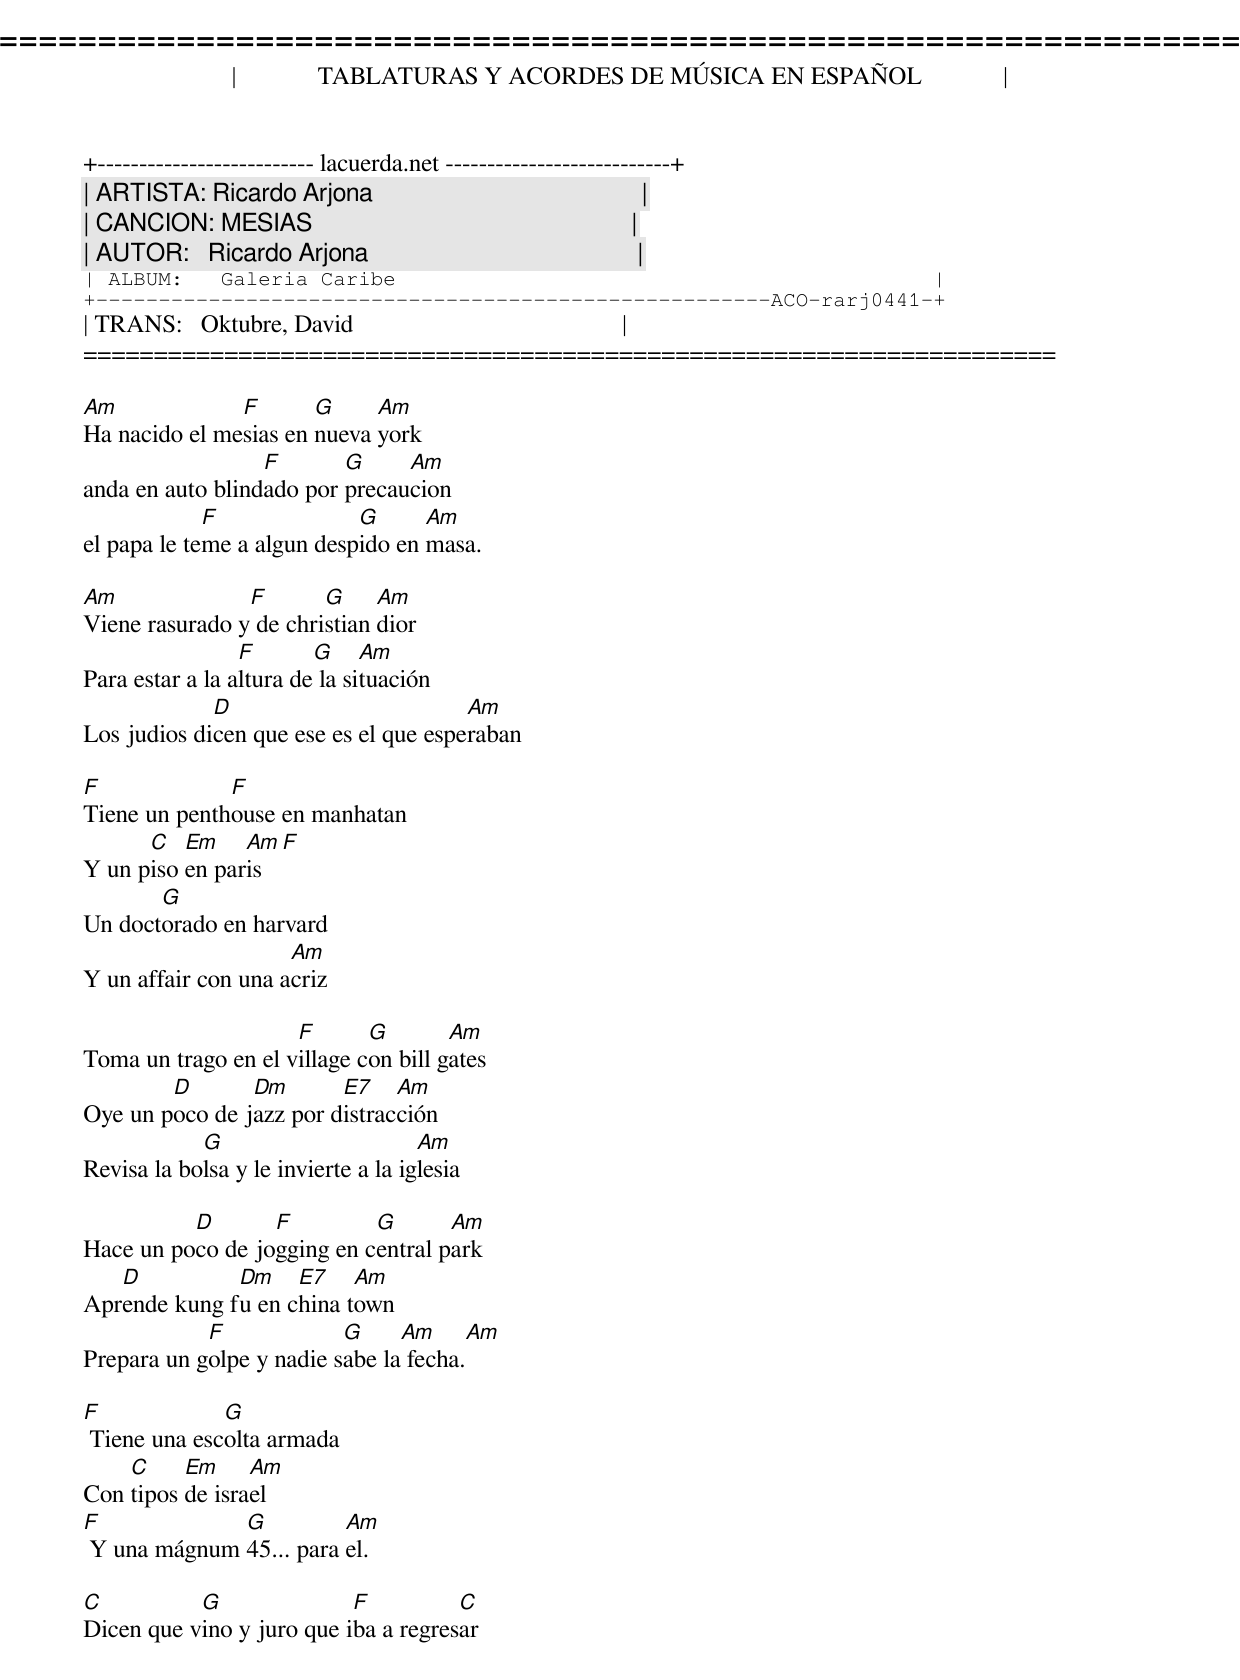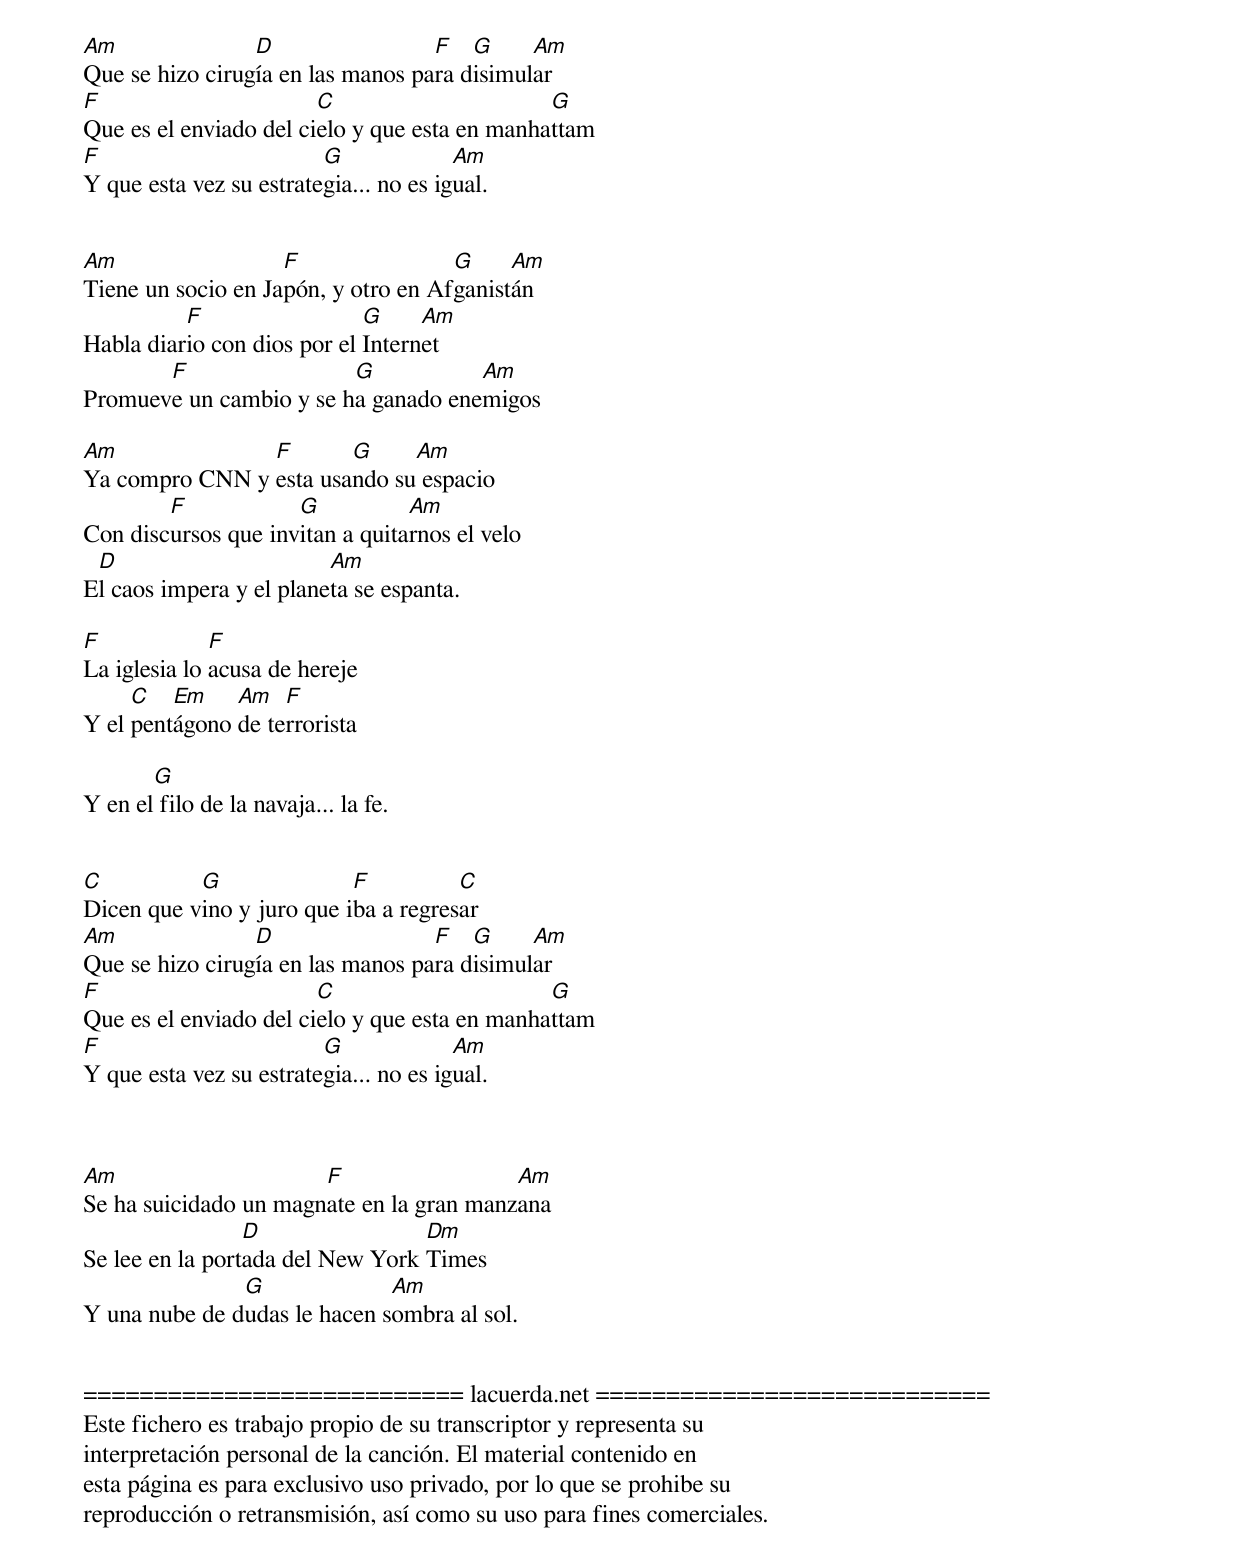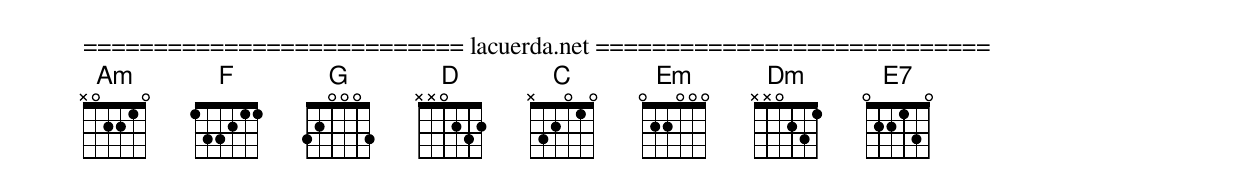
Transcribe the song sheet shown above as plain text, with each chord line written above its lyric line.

=====================================================================
|             TABLATURAS Y ACORDES DE MÚSICA EN ESPAÑOL             |
+-------------------------- lacuerda.net ---------------------------+
| ARTISTA: Ricardo Arjona                                           |
| CANCION: MESIAS                                                   |
| AUTOR:   Ricardo Arjona                                           |
| ALBUM:   Galeria Caribe                                           |
+------------------------------------------------------ACO-rarj0441-+
| TRANS:   Oktubre, David                                           |
=====================================================================

Am             F       G     Am
Ha nacido el mesias en nueva york
                  F       G     Am
anda en auto blindado por precaucion
             F              G      Am
el papa le teme a algun despido en masa.

Am              F       G     Am
Viene rasurado y de christian dior
                 F       G     Am
Para estar a la altura de la situación
             D                         Am
Los judios dicen que ese es el que esperaban

F             F
Tiene un penthouse en manhatan
      C   Em    Am   F
Y un piso en paris
       G
Un doctorado en harvard
                     Am
Y un affair con una acriz

                     F       G        Am
Toma un trago en el village con bill gates
        D       Dm       E7    Am
Oye un poco de jazz por distracción
            G                        Am
Revisa la bolsa y le invierte a la iglesia

          D       F         G       Am
Hace un poco de jogging en central park
   D          Dm    E7    Am
Aprende kung fu en china town
            F             G     Am     Am
Prepara un golpe y nadie sabe la fecha.

F             G
 Tiene una escolta armada
    C     Em     Am
Con tipos de israel
F             G          Am
 Y una mágnum 45... para el.

C          G               F          C
Dicen que vino y juro que iba a regresar
Am               D                 F   G     Am
Que se hizo cirugía en las manos para disimular
F                       C                      G
Que es el enviado del cielo y que esta en manhattam
F                        G              Am
Y que esta vez su estrategia... no es igual.


Am                  F                G     Am
Tiene un socio en Japón, y otro en Afganistán
          F                  G     Am
Habla diario con dios por el Internet
       F                 G           Am
Promueve un cambio y se ha ganado enemigos

Am              F       G     Am
Ya compro CNN y esta usando su espacio
        F            G           Am
Con discursos que invitan a quitarnos el velo
 D                       Am
El caos impera y el planeta se espanta.

F             F
La iglesia lo acusa de hereje
     C   Em    Am   F
Y el pentágono de terrorista

       G
Y en el filo de la navaja... la fe.


C          G               F          C
Dicen que vino y juro que iba a regresar
Am               D                 F   G     Am
Que se hizo cirugía en las manos para disimular
F                       C                      G
Que es el enviado del cielo y que esta en manhattam
F                        G              Am
Y que esta vez su estrategia... no es igual.



Am                     F                  Am
Se ha suicidado un magnate en la gran manzana
                 D                Dm
Se lee en la portada del New York Times
               G              Am
Y una nube de dudas le hacen sombra al sol.


=========================== lacuerda.net ============================
Este fichero es trabajo propio de su transcriptor y representa su
interpretación personal de la canción. El material contenido en
esta página es para exclusivo uso privado, por lo que se prohibe su
reproducción o retransmisión, así como su uso para fines comerciales.
=========================== lacuerda.net ============================
